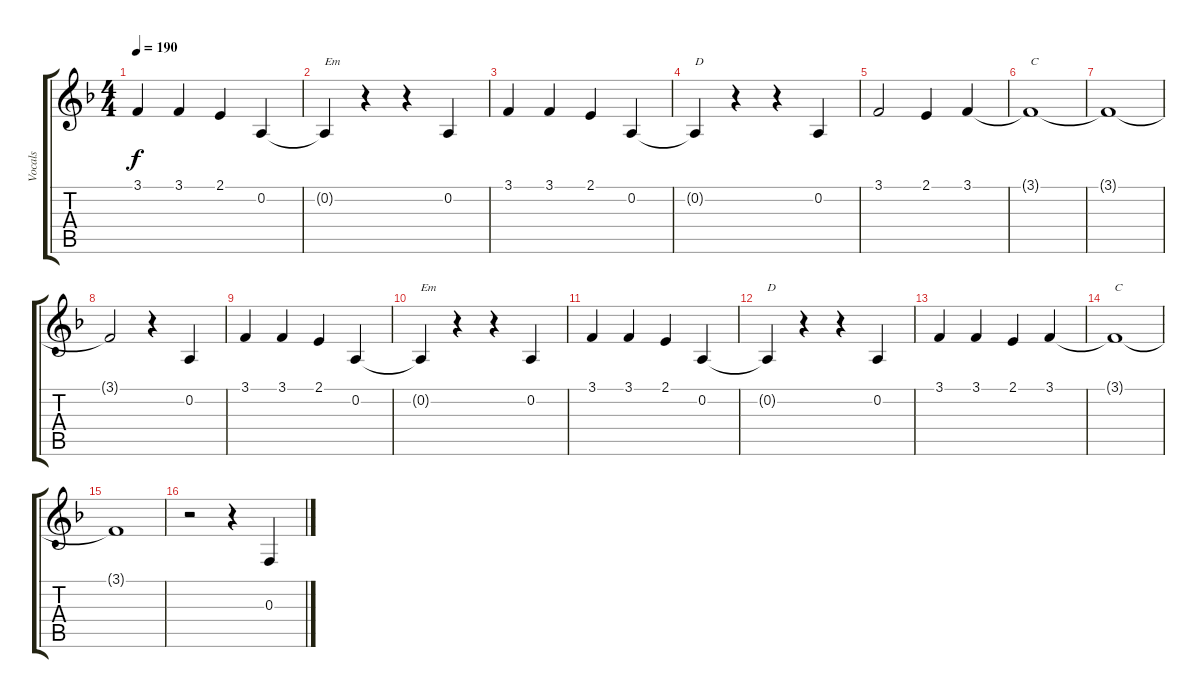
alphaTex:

\track ("Vocals" "Vocals") {instrument sopranosax}
\staff {score tabs}
\tuning (D4 A3 F3 C3 G2 D2) {hide}
\ts (4 4)
\tempo 190
\clef g2
\ks dminor
3.1.4{dy f} 3.1.4 2.1.4 0.2.4 |
0.2{t}.4{txt "Em"} r.4 r.4 0.2.4 |
3.1.4 3.1.4 2.1.4 0.2.4 |
0.2{t}.4{txt "D"} r.4 r.4 0.2.4 |
3.1.2 2.1.4 3.1.4 |
3.1{t}.1{txt "C"} |
3.1{t}.1 |
3.1{t}.2 r.4 0.2.4 |
3.1.4 3.1.4 2.1.4 0.2.4 |
0.2{t}.4{txt "Em"} r.4 r.4 0.2.4 |
3.1.4 3.1.4 2.1.4 0.2.4 |
0.2{t}.4{txt "D"} r.4 r.4 0.2.4 |
3.1.4 3.1.4 2.1.4 3.1.4 |
3.1{t}.1{txt "C"} |
3.1{t}.1 |
r.2 r.4 0.3.4
